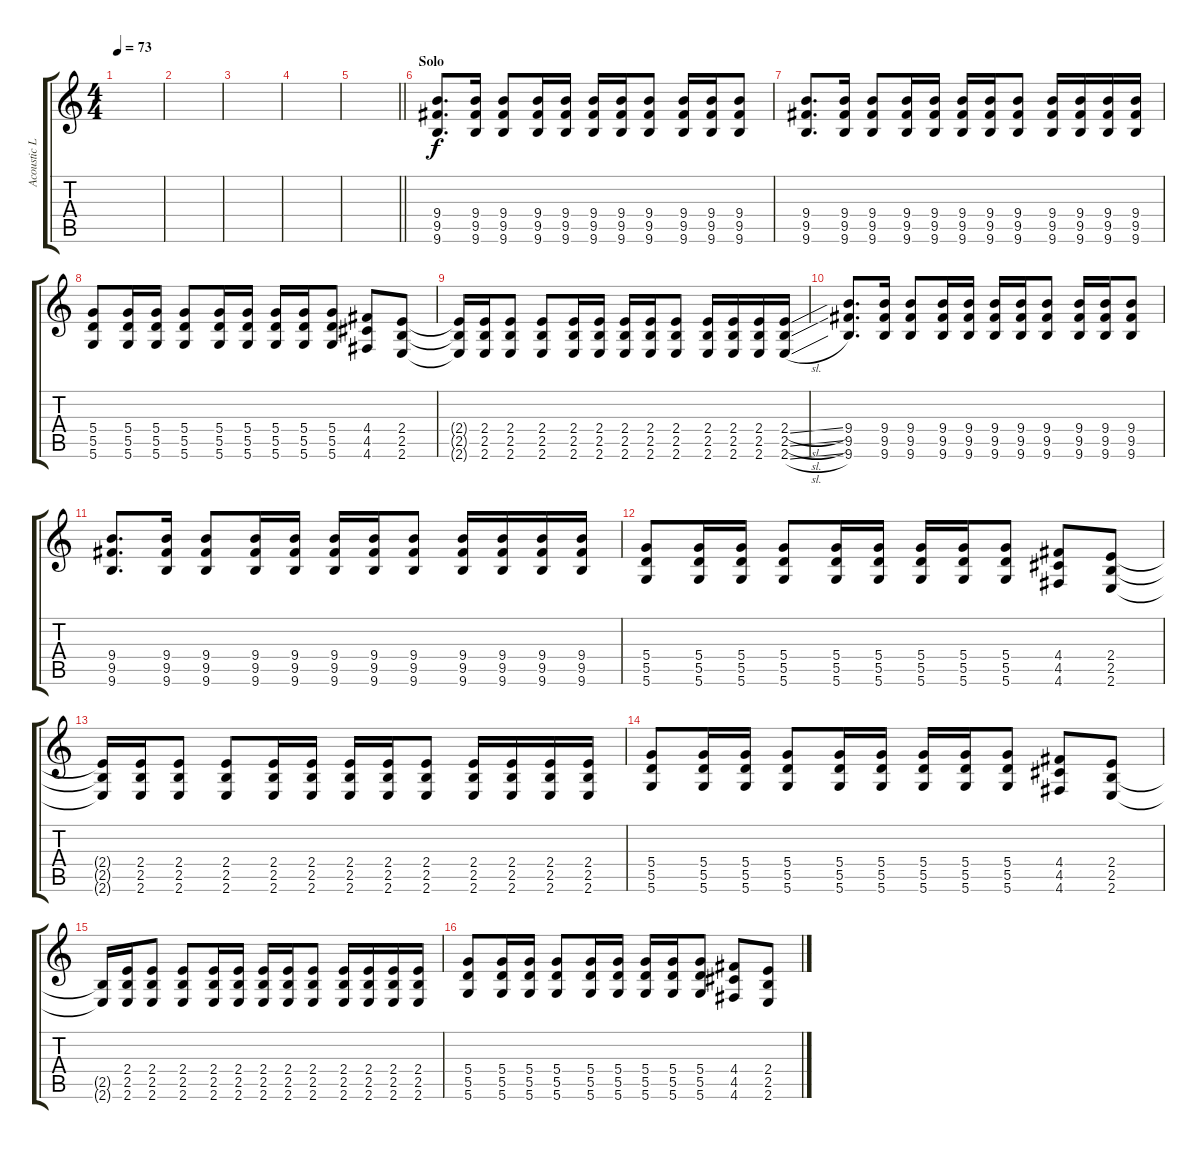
\track ("Acoustic L" "Acoustic L") {instrument acousticguitarsteel}
\staff {score tabs}
\tuning (E4 B3 G3 D3 A2 D2) {hide}
\ts (4 4)
\tempo 73
\clef g2
\ks c
|
|
|
|
\barLineRight lightlight
|
\section ("" "Solo")
(9.4 9.5 9.6).8{d} (9.4 9.5 9.6).16 (9.4 9.5 9.6).8 (9.4 9.5 9.6).16 (9.4 9.5 9.6).16 (9.4 9.5 9.6).16 (9.4 9.5 9.6).16 (9.4 9.5 9.6).8 (9.4 9.5 9.6).16 (9.4 9.5 9.6).16 (9.4 9.5 9.6).8 |
(9.4 9.5 9.6).8{d} (9.4 9.5 9.6).16 (9.4 9.5 9.6).8 (9.4 9.5 9.6).16 (9.4 9.5 9.6).16 (9.4 9.5 9.6).16 (9.4 9.5 9.6).16 (9.4 9.5 9.6).8 (9.4 9.5 9.6).16 (9.4 9.5 9.6).16 (9.4 9.5 9.6).16 (9.4 9.5 9.6).16 |
(5.4 5.5 5.6).8 (5.4 5.5 5.6).16 (5.4 5.5 5.6).16 (5.4 5.5 5.6).8 (5.4 5.5 5.6).16 (5.4 5.5 5.6).16 (5.4 5.5 5.6).16 (5.4 5.5 5.6).16 (5.4 5.5 5.6).8 (4.4 4.5 4.6).8 (2.4 2.5 2.6).8 |
(2.4{t} 2.5{t} 2.6{t}).16 (2.4 2.5 2.6).16 (2.4 2.5 2.6).8 (2.4 2.5 2.6).8 (2.4 2.5 2.6).16 (2.4 2.5 2.6).16 (2.4 2.5 2.6).16 (2.4 2.5 2.6).16 (2.4 2.5 2.6).8 (2.4 2.5 2.6).16 (2.4 2.5 2.6).16 (2.4 2.5 2.6).16 (2.4{sl} 2.5{sl} 2.6{sl}).16 |
(9.4 9.5 9.6).8{d} (9.4 9.5 9.6).16 (9.4 9.5 9.6).8 (9.4 9.5 9.6).16 (9.4 9.5 9.6).16 (9.4 9.5 9.6).16 (9.4 9.5 9.6).16 (9.4 9.5 9.6).8 (9.4 9.5 9.6).16 (9.4 9.5 9.6).16 (9.4 9.5 9.6).8 |
(9.4 9.5 9.6).8{d} (9.4 9.5 9.6).16 (9.4 9.5 9.6).8 (9.4 9.5 9.6).16 (9.4 9.5 9.6).16 (9.4 9.5 9.6).16 (9.4 9.5 9.6).16 (9.4 9.5 9.6).8 (9.4 9.5 9.6).16 (9.4 9.5 9.6).16 (9.4 9.5 9.6).16 (9.4 9.5 9.6).16 |
(5.4 5.5 5.6).8 (5.4 5.5 5.6).16 (5.4 5.5 5.6).16 (5.4 5.5 5.6).8 (5.4 5.5 5.6).16 (5.4 5.5 5.6).16 (5.4 5.5 5.6).16 (5.4 5.5 5.6).16 (5.4 5.5 5.6).8 (4.4 4.5 4.6).8 (2.4 2.5 2.6).8 |
(2.4{t} 2.5{t} 2.6{t}).16 (2.4 2.5 2.6).16 (2.4 2.5 2.6).8 (2.4 2.5 2.6).8 (2.4 2.5 2.6).16 (2.4 2.5 2.6).16 (2.4 2.5 2.6).16 (2.4 2.5 2.6).16 (2.4 2.5 2.6).8 (2.4 2.5 2.6).16 (2.4 2.5 2.6).16 (2.4 2.5 2.6).16 (2.4 2.5 2.6).16 |
(5.4 5.5 5.6).8 (5.4 5.5 5.6).16 (5.4 5.5 5.6).16 (5.4 5.5 5.6).8 (5.4 5.5 5.6).16 (5.4 5.5 5.6).16 (5.4 5.5 5.6).16 (5.4 5.5 5.6).16 (5.4 5.5 5.6).8 (4.4 4.5 4.6).8 (2.4 2.5 2.6).8 |
(2.5{t} 2.6{t}).16 (2.4 2.5 2.6).16 (2.4 2.5 2.6).8 (2.4 2.5 2.6).8 (2.4 2.5 2.6).16 (2.4 2.5 2.6).16 (2.4 2.5 2.6).16 (2.4 2.5 2.6).16 (2.4 2.5 2.6).8 (2.4 2.5 2.6).16 (2.4 2.5 2.6).16 (2.4 2.5 2.6).16 (2.4 2.5 2.6).16 |
(5.4 5.5 5.6).8 (5.4 5.5 5.6).16 (5.4 5.5 5.6).16 (5.4 5.5 5.6).8 (5.4 5.5 5.6).16 (5.4 5.5 5.6).16 (5.4 5.5 5.6).16 (5.4 5.5 5.6).16 (5.4 5.5 5.6).8 (4.4 4.5 4.6).8 (2.4 2.5 2.6).8
